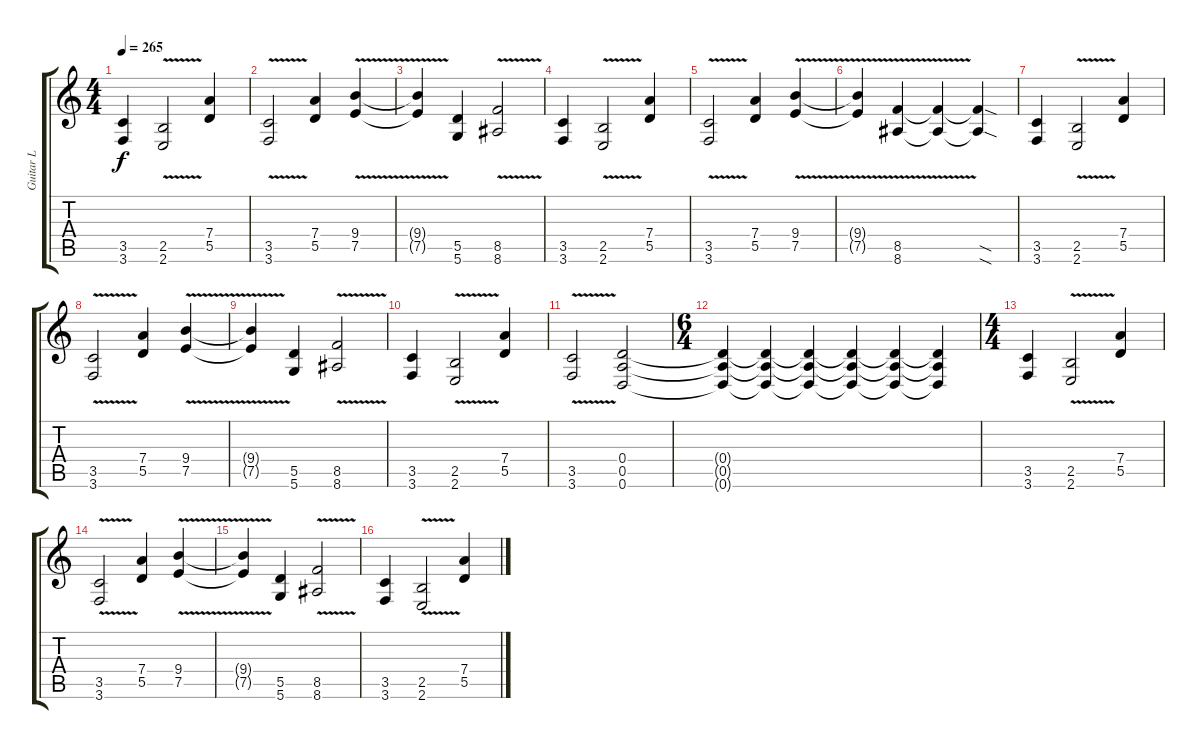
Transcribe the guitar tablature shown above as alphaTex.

\track ("Guitar L" "Guitar L") {instrument distortionguitar}
\staff {score tabs}
\tuning (E4 B3 G3 D3 A2 D2) {hide}
\ts (4 4)
\tempo 265
\clef g2
\ks c
(3.5 3.6).4{dy f} (2.5{v} 2.6{v}).2 (7.4 5.5).4 |
(3.5{v} 3.6{v}).2 (7.4 5.5).4 (9.4{v} 7.5{v}).4 |
(9.4{t} 7.5{t}).4 (5.5 5.6).4 (8.5{v} 8.6{v}).2 |
(3.5 3.6).4 (2.5{v} 2.6{v}).2 (7.4 5.5).4 |
(3.5{v} 3.6{v}).2 (7.4 5.5).4 (9.4{v} 7.5{v}).4 |
(9.4{t} 7.5{t}).4 (8.5{v} 8.6{v}).4 (8.5{t} 8.6{t}).4 (8.5{sod t} 8.6{sod t}).4 |
(3.5 3.6).4 (2.5{v} 2.6{v}).2 (7.4 5.5).4 |
(3.5{v} 3.6{v}).2 (7.4 5.5).4 (9.4{v} 7.5{v}).4 |
(9.4{t} 7.5{t}).4 (5.5 5.6).4 (8.5{v} 8.6{v}).2 |
(3.5 3.6).4 (2.5{v} 2.6{v}).2 (7.4 5.5).4 |
(3.5{v} 3.6{v}).2 (0.4 0.5 0.6).2 |
\ts (6 4)
(0.4{t} 0.5{t} 0.6{t}).4 (0.4{t} 0.5{t} 0.6{t}).4 (0.4{t} 0.5{t} 0.6{t}).4 (0.4{t} 0.5{t} 0.6{t}).4 (0.4{t} 0.5{t} 0.6{t}).4 (0.4{t} 0.5{t} 0.6{t}).4 |
\ts (4 4)
(3.5 3.6).4 (2.5{v} 2.6{v}).2 (7.4 5.5).4 |
(3.5{v} 3.6{v}).2 (7.4 5.5).4 (9.4{v} 7.5{v}).4 |
(9.4{t} 7.5{t}).4 (5.5 5.6).4 (8.5{v} 8.6{v}).2 |
(3.5 3.6).4 (2.5{v} 2.6{v}).2 (7.4 5.5).4
